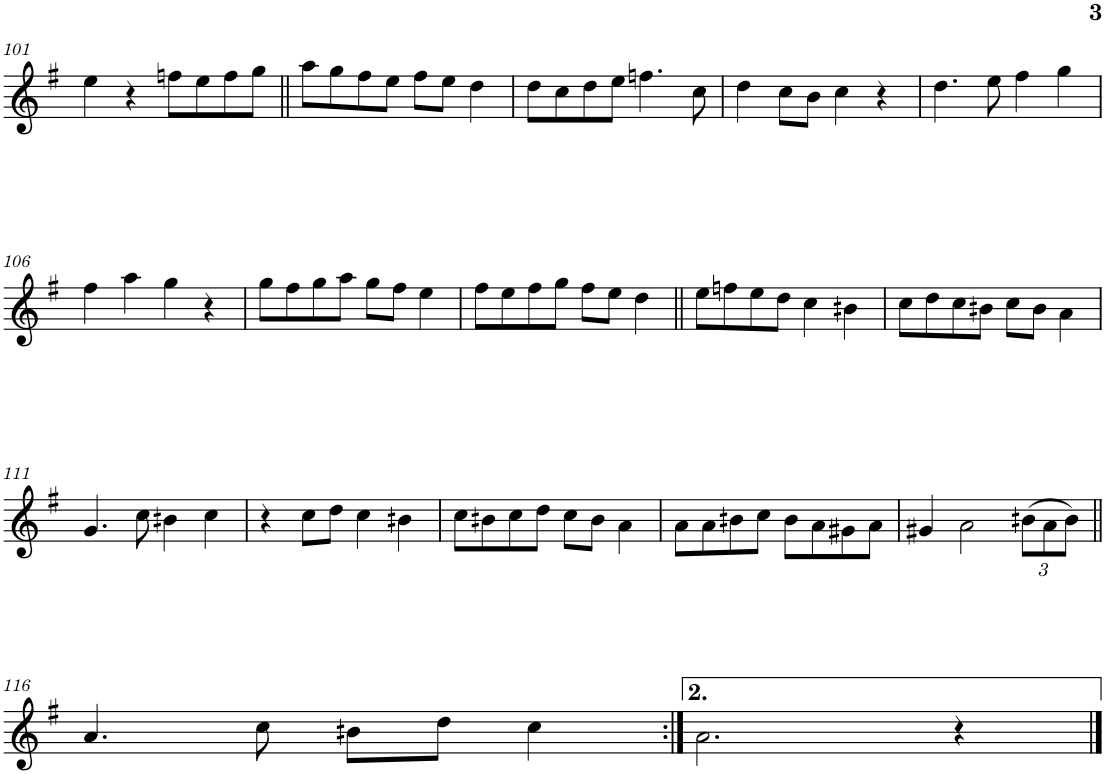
**kern
*part1
*staff1
*I"Voice
*I'Vo.
!!LO:PB:g=z
*clefG2
*k[f#]
*M4/4
*met(c)
=101
4ee\
4r
8ffn\L
8ee\
8ff\
8gg\J
=102||
8aa\L
8gg\
8ff#\
8ee\J
8ff#\L
8ee\J
4dd\
=103
8dd\L
8cc\
8dd\
8ee\J
4.ffn\
8cc\
=104
4dd\
8cc\L
8b\J
4cc\
4r
=105
4.dd\
8ee\
4ff#\
4gg\
!!LO:LB:g=z
=106
4ff#\
4aa\
4gg\
4r
=107
8gg\L
8ff#\
8gg\
8aa\J
8gg\L
8ff#\J
4ee\
=108
8ff#\L
8ee\
8ff#\
8gg\J
8ff#\L
8ee\J
4dd\
=109||
8ee\L
8ffn\
8ee\
8dd\J
4cc\
4bn\
=110
8cc\L
8dd\
8cc\
8bn\J
8cc\L
8b\J
4a\
!!LO:LB:g=z
=111
4.g/
8cc\
4bn\
4cc\
=112
4r
8cc\L
8dd\J
4cc\
4bn\
=113
8cc\L
8bn\
8cc\
8dd\J
8cc\L
8b\J
4a\
=114
8a\L
8a\
8bn\
8cc\J
8b\L
8a\
8g#X\
8a\J
=115
4g#X/
2a\
*Xbrackettup
(12bn\L
12a\
12b\J)
!!LO:LB:g=z
=116||
4.a/
8cc\
8bn\L
8dd\J
4cc\
=117:|!
2.a\
4r
==
*-
